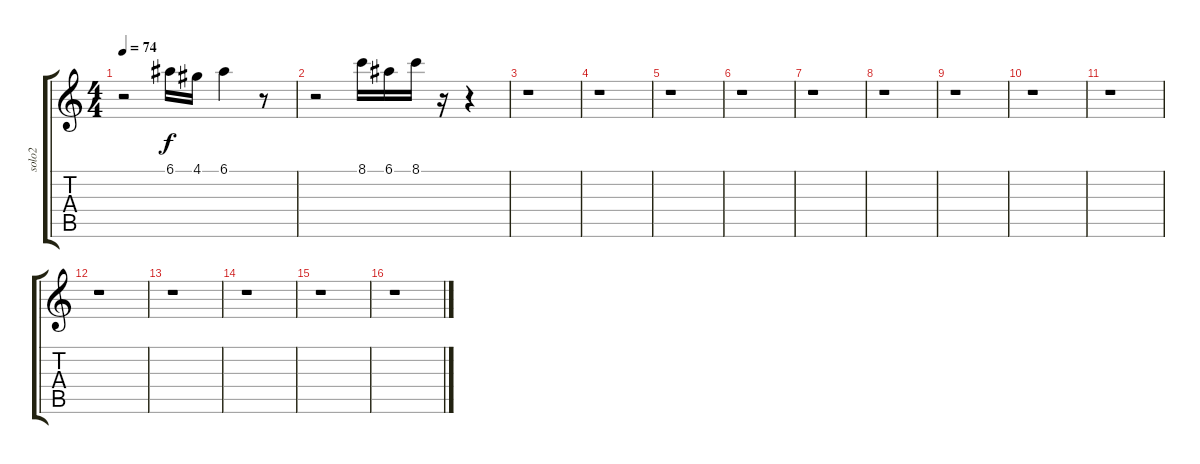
\track ("solo2" "solo2") {instrument distortionguitar}
\staff {score tabs}
\tuning (E4 B3 G3 D3 A2 E2) {hide}
\ts (4 4)
\tempo 74
\clef g2
\ks c
r.2{dy f} 6.1.16 4.1.16 6.1.4 r.8 |
r.2 8.1.16 6.1.16 8.1.16 r.16 r.4 |
r.1 |
r.1 |
r.1 |
r.1 |
r.1 |
r.1 |
r.1 |
r.1 |
r.1 |
r.1 |
r.1 |
r.1 |
r.1 |
r.1
